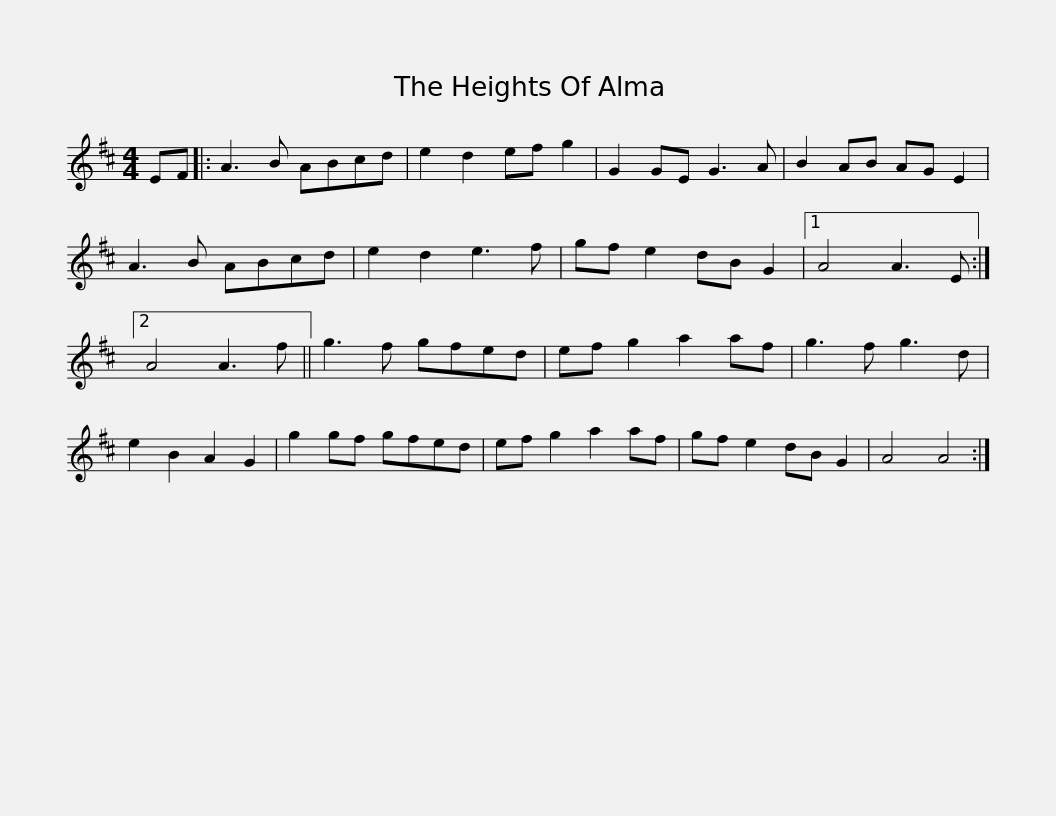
X:1
L:1/8
M:4/4
I:linebreak $
K:D
V:1 treble
V:1
 EF |: A3 B ABcd | e2 d2 ef g2 | G2 GE G3 A | B2 AB AG E2 | %5
 A3 B ABcd | e2 d2 e3 f | gf e2 dB G2 |1$ A4 A3 E :|2 A4 A3 f || %10
 g3 f gfed | ef g2 a2 af | g3 f g3 d | e2 B2 A2 G2 | g2 gf gfed |$ %15
 ef g2 a2 af | gf e2 dB G2 | A4 A4 :| %18
